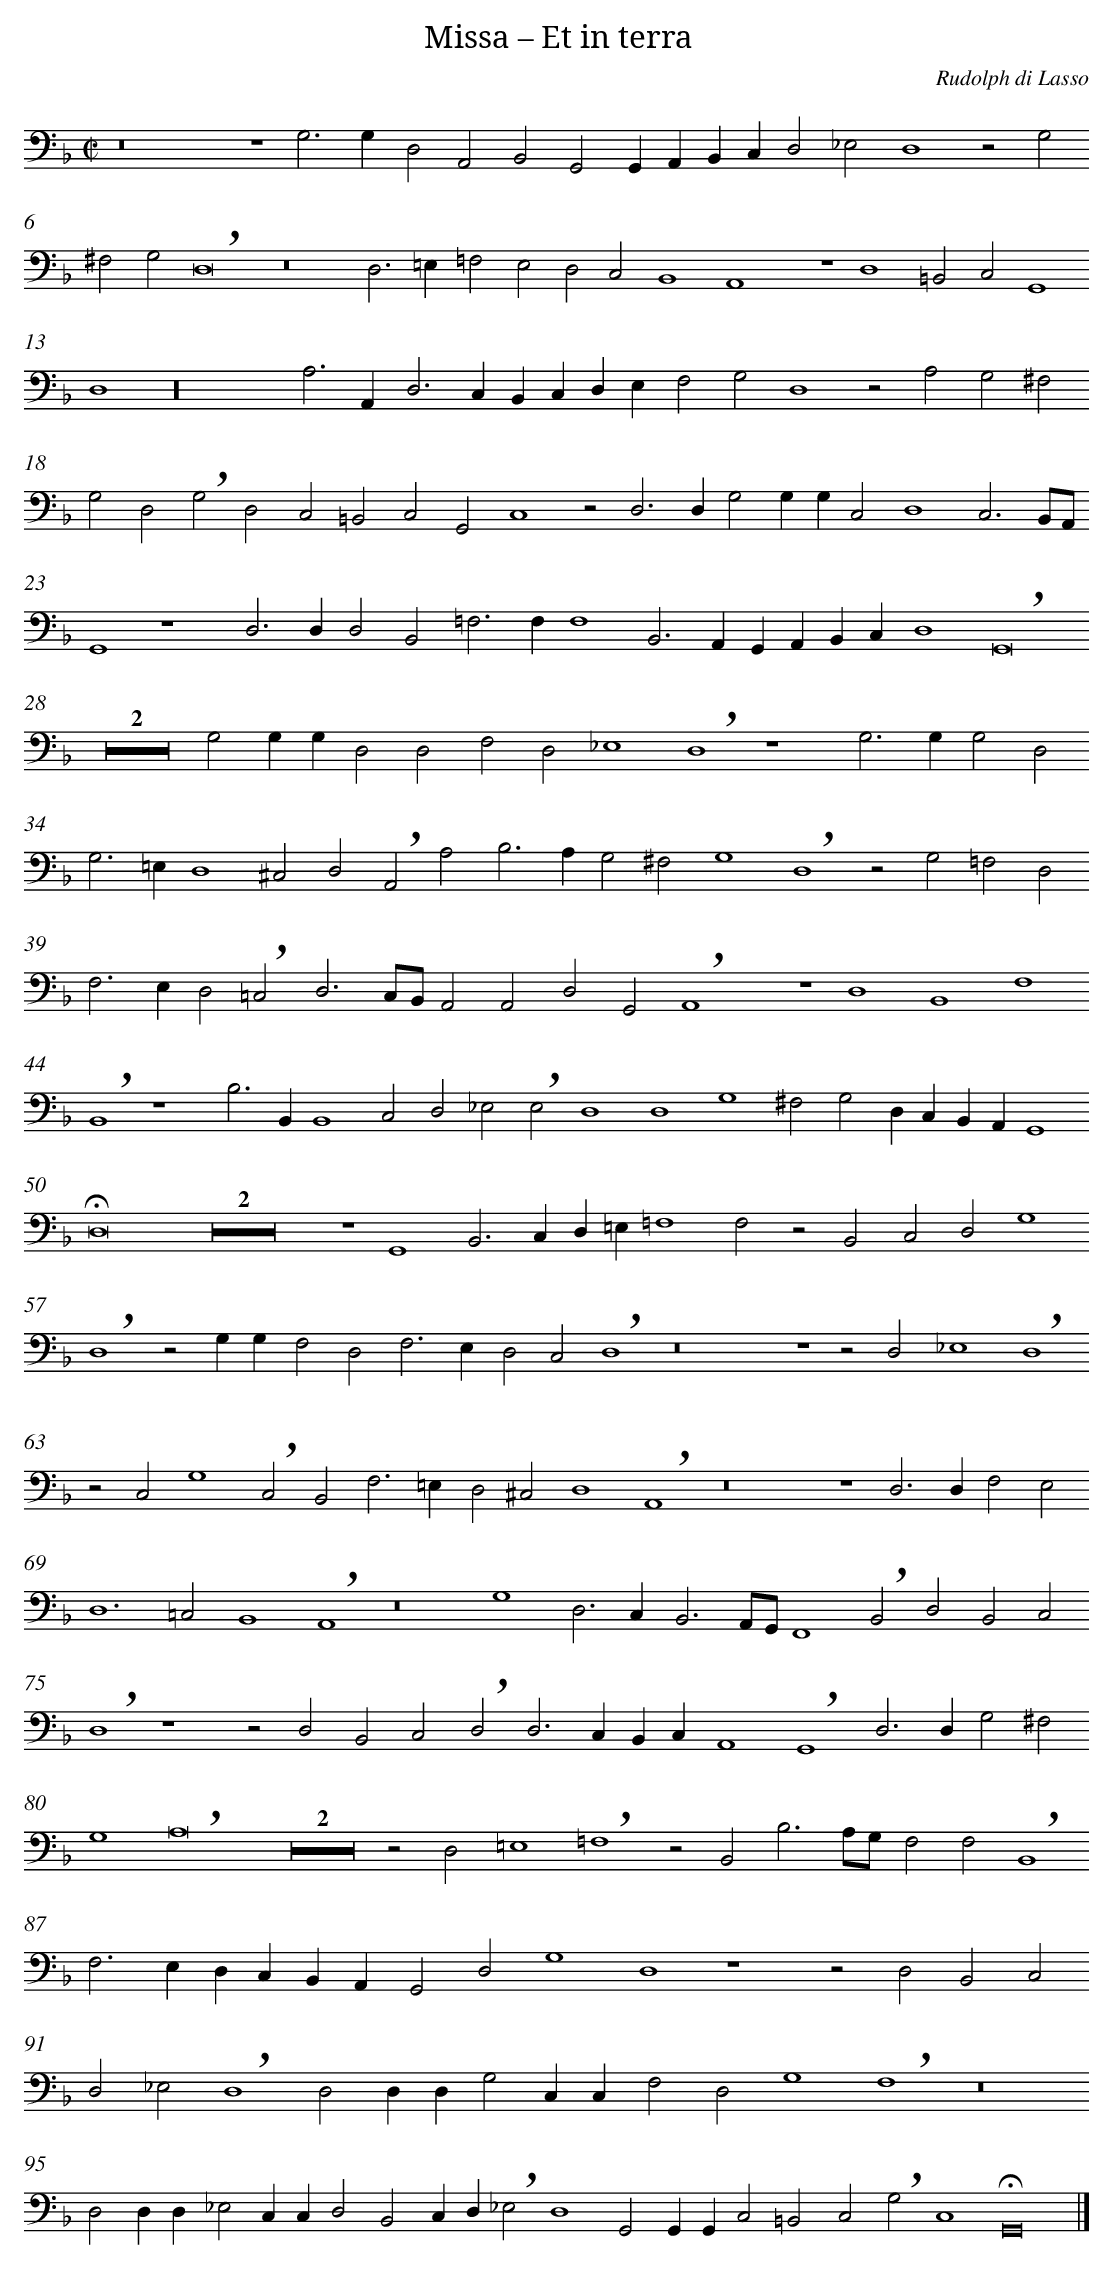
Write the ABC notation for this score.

X:1
T: Missa – Et in terra
C: Rudolph di Lasso
L: 1/4
M: C|
K: F clef=bass
z8 [|]
z4G,3G, [|]
D,2A,,2B,,2G,,2 [|]
G,,A,,B,,C,D,2_E,2 [|]
D,4z2G,2 [|]
^F,2G,2!breath!D,8 [|]
z8 [|]
D,3=E, [|]
=F,2E,2D,2C,2 [|]
B,,4A,,4 [|]
z4D,4 [|]
=B,,2C,2G,,4 [|]
D,4z16 [|]
 [|]
A,3A,, [|]
D,2>C,2B,,C,D,E, [|]
F,2G,2D,4 [|]
z2A,2G,2^F,2 [|]
G,2D,2!breath!G,2D,2 [|]
C,2=B,,2C,2G,,2 [|]
C,4z2D,3 [|]
D,G,2G,G,C,2 [|]
D,4C,3B,,/A,,/ [|]
G,,4z4 [|]
D,2>D,2D,2B,,2 [|]
=F,2>F,2F,4 [|]
B,,2>A,,2G,,A,,B,,C, [|]
D,4!breath!G,,8 [|]
Z2 [|]
G,2G,G,D,2D,2 [|]
F,2D,2_E,4 [|]
!breath!D,4z4 [|]
G,2>G,2G,2D,2 [|]
G,2>=E,2D,4 [|]
^C,2D,2!breath!A,,2A,2 [|]
B,2>A,2G,2^F,2 [|]
G,4!breath!D,4 [|]
z2G,2=F,2D,2 [|]
F,2>E,2D,2!breath!=C,2 [|]
D,3C,/B,,/A,,2A,,2 [|]
D,2G,,2!breath!A,,4 [|]
z4D,4 [|]
B,,4F,4 [|]
!breath!B,,4z4 [|]
B,2>B,,2B,,4 [|]
C,2D,2_E,2!breath!E,2 [|]
D,4D,4 [|]
G,4^F,2G,2 [|]
D,C,B,,A,,G,,4 [|]
!fermata!D,8 [|]
Z2 [|]
z4G,,4 [|]
B,,2>C,2D,=E,=F,4 [|]
F,2z2B,,2 [|]
C,2D,2G,4 [|]
!breath!D,4z2G,G, [|]
F,2D,2F,3E, [|]
D,2C,2!breath!D,4 [|]
z8 [|]
z4z2D,2 [|]
_E,4!breath!D,4 [|]
z2C,2G,4 [|]
!breath!C,2B,,2F,3=E, [|]
D,2^C,2D,4 [|]
!breath!A,,4z8 [|]
z4 [|]
D,2>D,2F,2E,2 [|]
D,6=C,2 [|]
B,,4!breath!A,,4 [|]
z8 [|]
G,4D,3C, [|]
B,,3A,,/G,,/F,,4 [|]
!breath!B,,2D,2B,,2C,2 [|]
!breath!D,4z4 [|]
z2D,2B,,2C,2 [|]
!breath!D,2D,2>C,2B,,C, [|]
A,,4!breath!G,,4 [|]
D,2>D,2G,2^F,2 [|]
G,4!breath!A,8 [|]
Z2 [|]
z2D,2 [|]
=E,4!breath!=F,4 [|]
z2B,,2B,3A,/G,/ [|]
F,2F,2!breath!B,,4 [|]
F,2>E,2D,C,B,,A,, [|]
G,,2D,2G,4 [|]
D,4z4 [|]
z2D,2B,,2C,2 [|]
D,2_E,2!breath!D,4 [|]
D,2D,D,G,2C,C, [|]
F,2D,2G,4 [|]
!breath!F,4z8 [|]
D,2D,D, [|]
_E,2C,C,D,2B,,2 [|]
C,D,!breath!_E,2D,4 [|]
G,,2G,,G,,C,2=B,,2 [|]
C,2!breath!G,2C,4 [|]
!fermata!G,,8 |]
